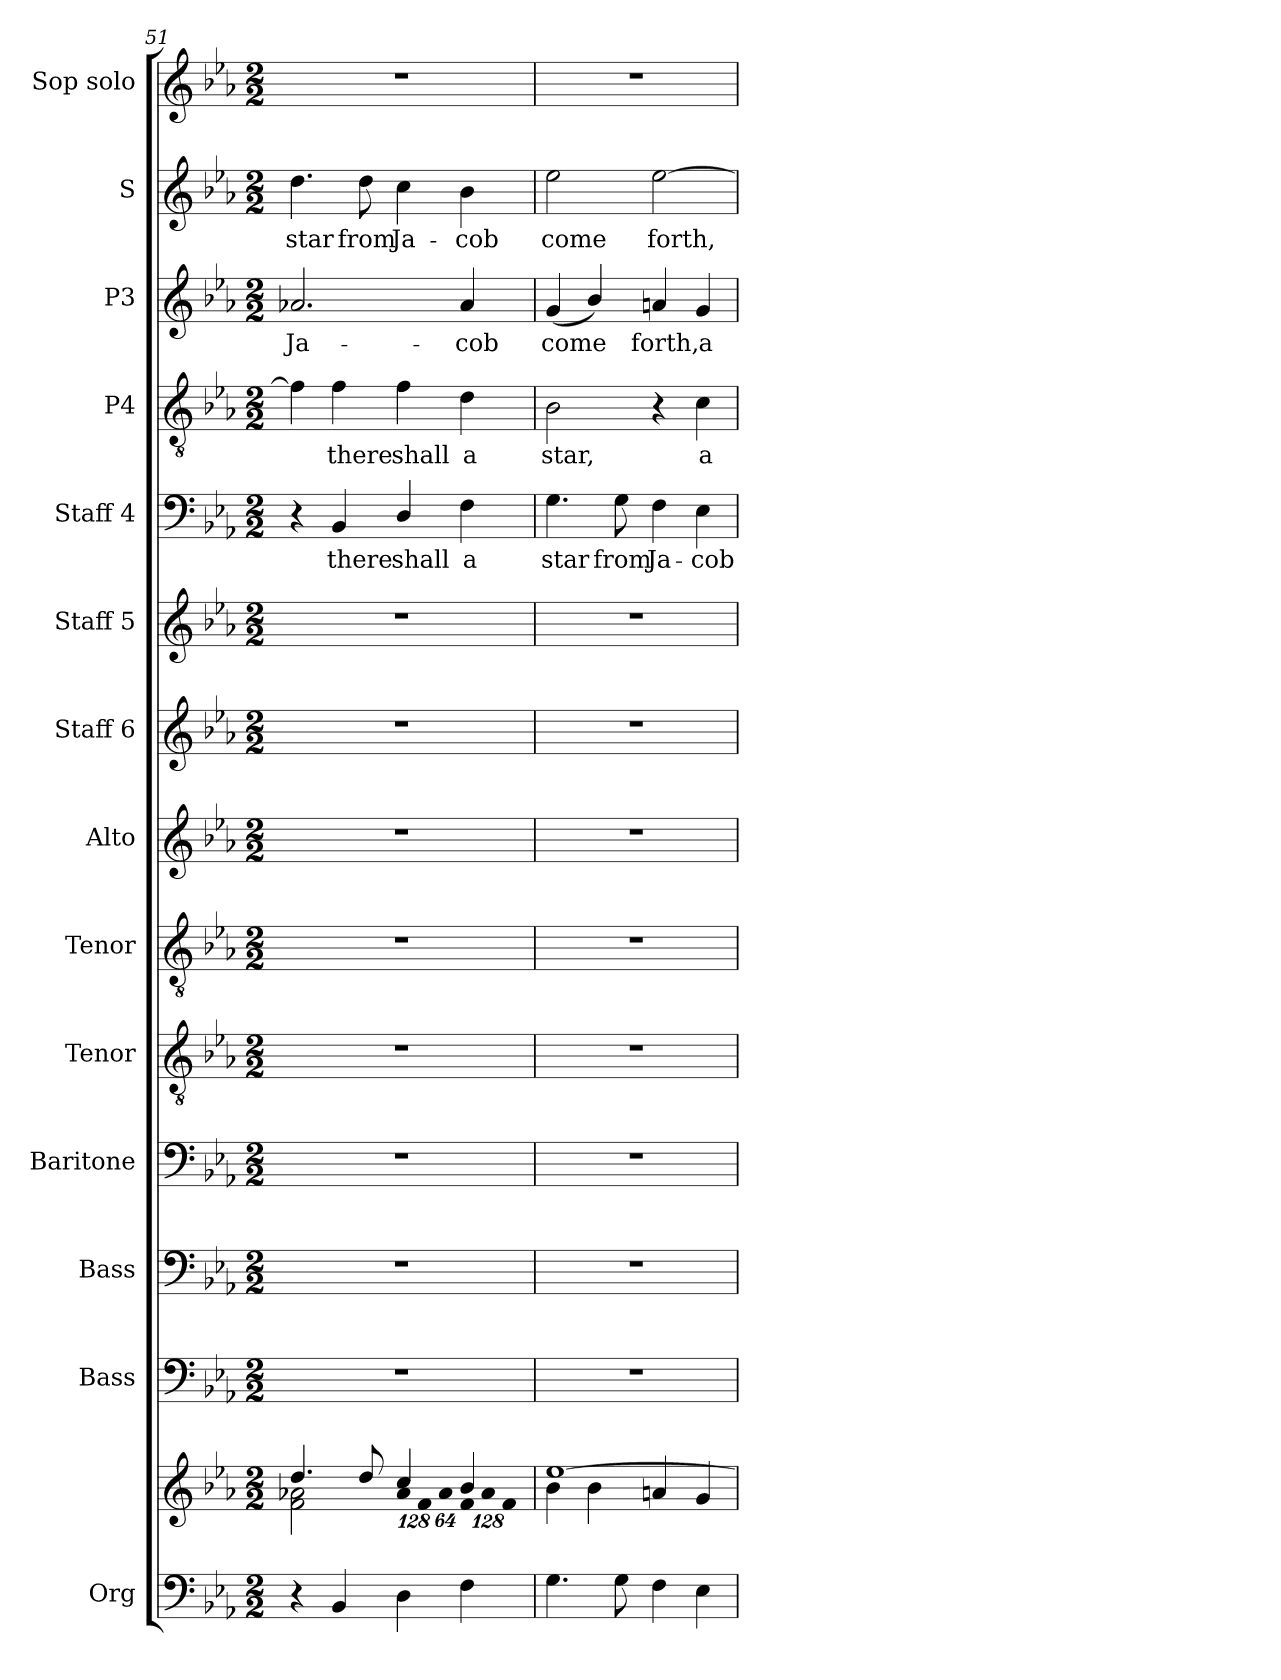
**kern	**kern	**kern	**kern	**kern	**kern	**kern	**kern	**kern	**kern	**kern	**text	**kern	**text	**kern	**text	**kern	**text	**kern
*part14	*part14	*part13	*part12	*part11	*part10	*part9	*part8	*part7	*part6	*part5	*part5	*part4	*part4	*part3	*part3	*part2	*part2	*part1
*staff15	*staff14	*staff13	*staff12	*staff11	*staff10	*staff9	*staff8	*staff7	*staff6	*staff5	*staff5	*staff4	*staff4	*staff3	*staff3	*staff2	*staff2	*staff1
*I"Org	*	*I"Bass	*I"Bass	*I"Baritone	*I"Tenor	*I"Tenor	*I"Alto	*I"Staff 6	*I"Staff 5	*I"Staff 4	*	*I"P4	*	*I"P3	*	*I"S	*	*I"Sop solo
*I'Org.	*	*I'B.	*I'B.	*I'Bar.	*I'T.	*I'T.	*I'A.	*I'Sta. 6	*I'Sta. 5	*I'Sta. 4	*	*	*	*	*	*	*	*I'S.
*clefF4	*clefG2	*clefF4	*clefF4	*clefF4	*clefGv2	*clefGv2	*clefG2	*clefG2	*clefG2	*clefF4	*	*clefGv2	*	*clefG2	*	*clefG2	*	*clefG2
*	*	*	*	*	*ITrd7c12	*ITrd7c12	*	*	*	*	*	*	*	*	*	*	*	*
*k[b-e-a-]	*k[b-e-a-]	*k[b-e-a-]	*k[b-e-a-]	*k[b-e-a-]	*k[b-e-a-]	*k[b-e-a-]	*k[b-e-a-]	*k[b-e-a-]	*k[b-e-a-]	*k[b-e-a-]	*	*k[b-e-a-]	*	*k[b-e-a-]	*	*k[b-e-a-]	*	*k[b-e-a-]
*E-:	*E-:	*E-:	*E-:	*E-:	*E-:	*E-:	*E-:	*E-:	*E-:	*E-:	*	*E-:	*	*E-:	*	*E-:	*	*E-:
*M2/2	*M2/2	*M2/2	*M2/2	*M2/2	*M2/2	*M2/2	*M2/2	*M2/2	*M2/2	*M2/2	*	*M2/2	*	*M2/2	*	*M2/2	*	*M2/2
=51	=51	=51	=51	=51	=51	=51	=51	=51	=51	=51	=51	=51	=51	=51	=51	=51	=51	=51
*	*^	*	*	*	*	*	*	*	*	*	*	*	*	*	*	*	*	*
!	!	!	!	!	!	!	!	!	!	!	!	!	!	!	!	!LO:LY:b:color=#000000	!	!	!
!	!	!	!	!	!	!	!	!	!	!	!	!	!	!	!	!	!	!LO:LY:b:color=#000000	!
4r	4.ddi/	2fi\ 2a-Xi	1r	1r	1r	1r	1r	1r	1r	1r	4r	.	4fi\]	.	2.a-Xi/	Ja-	4.ddi\	star	1r
!	!	!	!	!	!	!	!	!	!	!	!	!LO:LY:b:color=#000000	!	!	!	!	!	!	!
!	!	!	!	!	!	!	!	!	!	!	!	!	!	!LO:LY:b:color=#000000	!	!	!	!	!
4BB-i/	.	.	.	.	.	.	.	.	.	.	4BB-i/	there	4fi\	there	.	.	.	.	.
!	!	!	!	!	!	!	!	!	!	!	!	!	!	!	!	!	!	!LO:LY:b:color=#000000	!
.	8ddi/	.	.	.	.	.	.	.	.	.	.	.	.	.	.	.	8ddi\	from	.
*	*	*Xbrackettup	*	*	*	*	*	*	*	*	*	*	*	*	*	*	*	*	*
!	!	!LO:N:vis=8	!	!	!	!	!	!	!	!	!	!	!	!	!	!	!	!	!
!	!	!	!	!	!	!	!	!	!	!	!	!LO:LY:b:color=#000000	!	!	!	!	!	!	!
!	!	!	!	!	!	!	!	!	!	!	!	!	!	!LO:LY:b:color=#000000	!	!	!	!	!
!	!	!	!	!	!	!	!	!	!	!	!	!	!	!	!	!	!	!LO:LY:b:color=#000000	!
4Di\	4cci/	1024%85a-i\	.	.	.	.	.	.	.	.	4Di/	shall	4fi\	shall	.	.	4cci\	Ja-	.
!	!	!LO:N:vis=8	!	!	!	!	!	!	!	!	!	!	!	!	!	!	!	!	!
.	.	1024%85fi\	.	.	.	.	.	.	.	.	.	.	.	.	.	.	.	.	.
!	!	!LO:N:vis=8	!	!	!	!	!	!	!	!	!	!	!	!	!	!	!	!	!
.	.	512%43a-i\	.	.	.	.	.	.	.	.	.	.	.	.	.	.	.	.	.
!	!	!LO:N:vis=8	!	!	!	!	!	!	!	!	!	!	!	!	!	!	!	!	!
!	!	!	!	!	!	!	!	!	!	!	!	!LO:LY:b:color=#000000	!	!	!	!	!	!	!
!	!	!	!	!	!	!	!	!	!	!	!	!	!	!LO:LY:b:color=#000000	!	!	!	!	!
!	!	!	!	!	!	!	!	!	!	!	!	!	!	!	!	!LO:LY:b:color=#000000	!	!	!
!	!	!	!	!	!	!	!	!	!	!	!	!	!	!	!	!	!	!LO:LY:b:color=#000000	!
4Fi\	4b-i/	1024%85fi\	.	.	.	.	.	.	.	.	4Fi\	a	4di\	a	4a-i/	-cob	4b-i\	-cob	.
!	!	!LO:N:vis=8	!	!	!	!	!	!	!	!	!	!	!	!	!	!	!	!	!
.	.	1024%85a-i\	.	.	.	.	.	.	.	.	.	.	.	.	.	.	.	.	.
!	!	!LO:N:vis=8	!	!	!	!	!	!	!	!	!	!	!	!	!	!	!	!	!
.	.	512%43fi\	.	.	.	.	.	.	.	.	.	.	.	.	.	.	.	.	.
=52	=52	=52	=52	=52	=52	=52	=52	=52	=52	=52	=52	=52	=52	=52	=52	=52	=52	=52	=52
!	!	!	!	!	!	!	!	!	!	!	!	!LO:LY:b:color=#000000	!	!	!	!	!	!	!
!	!	!	!	!	!	!	!	!	!	!	!	!	!	!LO:LY:b:color=#000000	!	!	!	!	!
!	!	!	!	!	!	!	!	!	!	!	!	!	!	!	!	!LO:LY:b:color=#000000	!	!	!
!	!	!	!	!	!	!	!	!	!	!	!	!	!	!	!	!	!	!LO:LY:b:color=#000000	!
4.Gi\	[1ee-i	4b-i\	1r	1r	1r	1r	1r	1r	1r	1r	4.Gi\	star	2B-i\	star,	(4gi/	come	2ee-i\	come	1r
.	.	4b-i\	.	.	.	.	.	.	.	.	.	.	.	.	4b-i/)	.	.	.	.
!	!	!	!	!	!	!	!	!	!	!	!	!LO:LY:b:color=#000000	!	!	!	!	!	!	!
8Gi\	.	.	.	.	.	.	.	.	.	.	8Gi\	from	.	.	.	.	.	.	.
!	!	!	!	!	!	!	!	!	!	!	!	!LO:LY:b:color=#000000	!	!	!	!	!	!	!
!	!	!	!	!	!	!	!	!	!	!	!	!	!	!	!	!LO:LY:b:color=#000000	!	!	!
!	!	!	!	!	!	!	!	!	!	!	!	!	!	!	!	!	!	!LO:LY:b:color=#000000	!
4Fi\	.	4ani/	.	.	.	.	.	.	.	.	4Fi\	Ja-	4r	.	4ani/	forth,	[2ee-i\	forth,	.
!	!	!	!	!	!	!	!	!	!	!	!	!LO:LY:b:color=#000000	!	!	!	!	!	!	!
!	!	!	!	!	!	!	!	!	!	!	!	!	!	!LO:LY:b:color=#000000	!	!	!	!	!
!	!	!	!	!	!	!	!	!	!	!	!	!	!	!	!	!LO:LY:b:color=#000000	!	!	!
4E-i\	.	4gi/	.	.	.	.	.	.	.	.	4E-i\	-cob	4ci\	a	4gi/	a	.	.	.
*	*v	*v	*	*	*	*	*	*	*	*	*	*	*	*	*	*	*	*	*
=	=	=	=	=	=	=	=	=	=	=	=	=	=	=	=	=	=	=
*-	*-	*-	*-	*-	*-	*-	*-	*-	*-	*-	*-	*-	*-	*-	*-	*-	*-	*-
